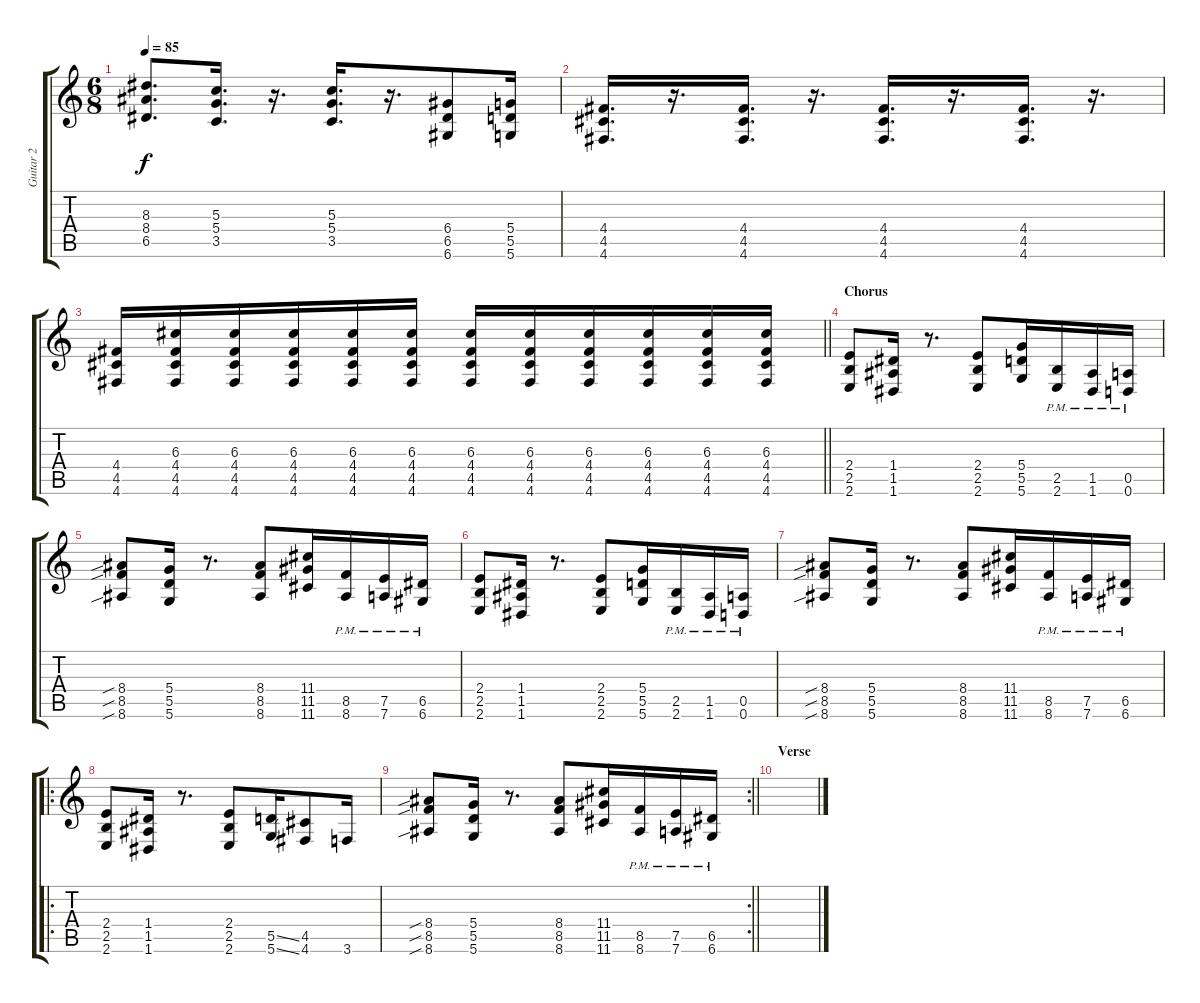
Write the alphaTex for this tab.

\track ("Guitar 2" "Guitar 2") {instrument distortionguitar}
\staff {score tabs}
\tuning (E4 B3 G3 D3 A2 D2) {hide}
\ts (6 8)
\tempo 85
\clef g2
\ks c
(8.3 8.4 6.5).8{d dy f} (5.3 5.4 3.5).16{d} r.16{d} (5.3 5.4 3.5).16{d} r.16{d} (6.4 6.5 6.6).8 (5.4 5.5 5.6).16 |
(4.4 4.5 4.6).16{d} r.16{d} (4.4 4.5 4.6).16{d} r.16{d} (4.4 4.5 4.6).16{d} r.16{d} (4.4 4.5 4.6).16{d} r.16{d} |
\barLineRight lightlight
(4.4 4.5 4.6).16 (6.3 4.4 4.5 4.6).16 (6.3 4.4 4.5 4.6).16 (6.3 4.4 4.5 4.6).16 (6.3 4.4 4.5 4.6).16 (6.3 4.4 4.5 4.6).16 (6.3 4.4 4.5 4.6).16 (6.3 4.4 4.5 4.6).16 (6.3 4.4 4.5 4.6).16 (6.3 4.4 4.5 4.6).16 (6.3 4.4 4.5 4.6).16 (6.3 4.4 4.5 4.6).16 |
\section ("" "Chorus")
(2.4 2.5 2.6).8 (1.4 1.5 1.6).16 r.8{d} (2.4 2.5 2.6).8 (5.4 5.5 5.6).16 (2.5{pm} 2.6{pm}).16 (1.5{pm} 1.6{pm}).16 (0.5{pm} 0.6{pm}).16 |
(8.4{sib} 8.5{sib} 8.6{sib}).8 (5.4 5.5 5.6).16 r.8{d} (8.4 8.5 8.6).8 (11.4 11.5 11.6).16 (8.5{pm} 8.6{pm}).16 (7.5{pm} 7.6{pm}).16 (6.5{pm} 6.6{pm}).16 |
(2.4 2.5 2.6).8 (1.4 1.5 1.6).16 r.8{d} (2.4 2.5 2.6).8 (5.4 5.5 5.6).16 (2.5{pm} 2.6{pm}).16 (1.5{pm} 1.6{pm}).16 (0.5{pm} 0.6{pm}).16 |
(8.4{sib} 8.5{sib} 8.6{sib}).8 (5.4 5.5 5.6).16 r.8{d} (8.4 8.5 8.6).8 (11.4 11.5 11.6).16 (8.5{pm} 8.6{pm}).16 (7.5{pm} 7.6{pm}).16 (6.5{pm} 6.6{pm}).16 |
\ro
(2.4 2.5 2.6).8 (1.4 1.5 1.6).16 r.8{d} (2.4 2.5 2.6).8 (5.5{ss} 5.6{ss}).16 (4.5 4.6).8 3.6.16 |
\rc 2
\barLineRight lightlight
(8.4{sib} 8.5{sib} 8.6{sib}).8 (5.4 5.5 5.6).16 r.8{d} (8.4 8.5 8.6).8 (11.4 11.5 11.6).16 (8.5{pm} 8.6{pm}).16 (7.5{pm} 7.6{pm}).16 (6.5{pm} 6.6{pm}).16 |
\section ("" "Verse")
